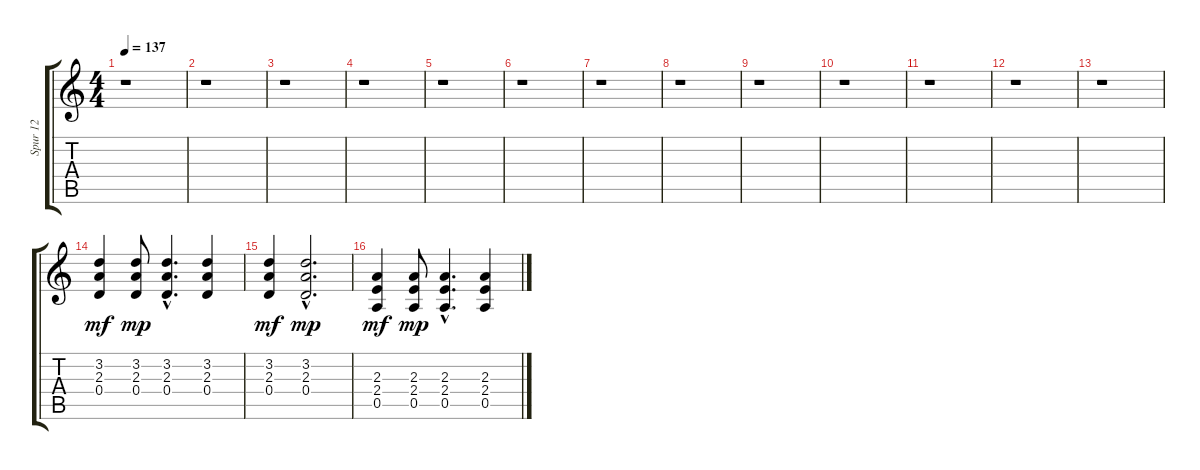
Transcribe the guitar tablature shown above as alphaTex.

\track ("Spur 12" "Spur 12") {instrument acousticguitarsteel}
\staff {score tabs}
\tuning (E4 B3 G3 D3 A2 E2) {hide}
\ts (4 4)
\tempo 137
\clef g2
\ks c
r.1{dy mf} |
r.1 |
r.1 |
r.1 |
r.1 |
r.1 |
r.1 |
r.1 |
r.1 |
r.1 |
r.1 |
r.1 |
r.1 |
(3.2 2.3 0.4).4 (3.2 2.3 0.4).8{dy mp} (3.2{hac} 2.3{hac} 0.4{hac}).4{d} (3.2 2.3 0.4).4 |
(3.2 2.3 0.4).4{dy mf} (3.2{hac} 2.3{hac} 0.4{hac}).2{d dy mp} |
(2.3 2.4 0.5).4{dy mf} (2.3 2.4 0.5).8{dy mp} (2.3{hac} 2.4{hac} 0.5{hac}).4{d} (2.3 2.4 0.5).4
